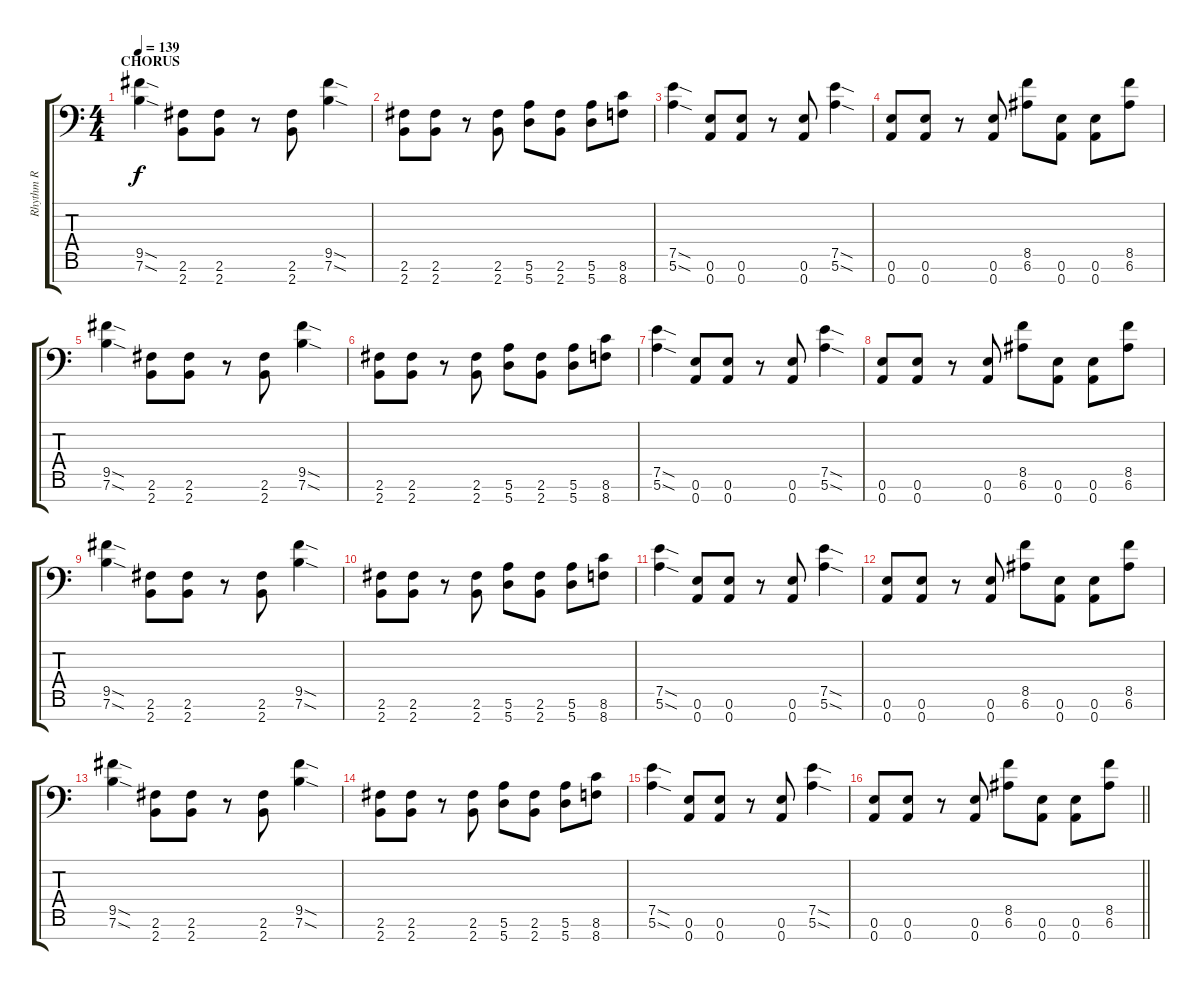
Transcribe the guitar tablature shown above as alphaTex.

\track ("Rhythm R" "Rhythm R") {instrument overdrivenguitar}
\staff {score tabs}
\tuning (E4 B3 G3 D3 A2 E2 A1) {hide}
\ts (4 4)
\section ("" "CHORUS")
\tempo 139
\clef f4
\ks c
(9.5{sod} 7.6{sod}).4{dy f} (2.6 2.7).8 (2.6 2.7).8 r.8 (2.6 2.7).8 (9.5{sod} 7.6{sod}).4 |
(2.6 2.7).8 (2.6 2.7).8 r.8 (2.6 2.7).8 (5.6 5.7).8 (2.6 2.7).8 (5.6 5.7).8 (8.6 8.7).8 |
(7.5{sod} 5.6{sod}).4 (0.6 0.7).8 (0.6 0.7).8 r.8 (0.6 0.7).8 (7.5{sod} 5.6{sod}).4 |
(0.6 0.7).8 (0.6 0.7).8 r.8 (0.6 0.7).8 (8.5 6.6).8 (0.6 0.7).8 (0.6 0.7).8 (8.5 6.6).8 |
(9.5{sod} 7.6{sod}).4 (2.6 2.7).8 (2.6 2.7).8 r.8 (2.6 2.7).8 (9.5{sod} 7.6{sod}).4 |
(2.6 2.7).8 (2.6 2.7).8 r.8 (2.6 2.7).8 (5.6 5.7).8 (2.6 2.7).8 (5.6 5.7).8 (8.6 8.7).8 |
(7.5{sod} 5.6{sod}).4 (0.6 0.7).8 (0.6 0.7).8 r.8 (0.6 0.7).8 (7.5{sod} 5.6{sod}).4 |
(0.6 0.7).8 (0.6 0.7).8 r.8 (0.6 0.7).8 (8.5 6.6).8 (0.6 0.7).8 (0.6 0.7).8 (8.5 6.6).8 |
(9.5{sod} 7.6{sod}).4 (2.6 2.7).8 (2.6 2.7).8 r.8 (2.6 2.7).8 (9.5{sod} 7.6{sod}).4 |
(2.6 2.7).8 (2.6 2.7).8 r.8 (2.6 2.7).8 (5.6 5.7).8 (2.6 2.7).8 (5.6 5.7).8 (8.6 8.7).8 |
(7.5{sod} 5.6{sod}).4 (0.6 0.7).8 (0.6 0.7).8 r.8 (0.6 0.7).8 (7.5{sod} 5.6{sod}).4 |
(0.6 0.7).8 (0.6 0.7).8 r.8 (0.6 0.7).8 (8.5 6.6).8 (0.6 0.7).8 (0.6 0.7).8 (8.5 6.6).8 |
(9.5{sod} 7.6{sod}).4 (2.6 2.7).8 (2.6 2.7).8 r.8 (2.6 2.7).8 (9.5{sod} 7.6{sod}).4 |
(2.6 2.7).8 (2.6 2.7).8 r.8 (2.6 2.7).8 (5.6 5.7).8 (2.6 2.7).8 (5.6 5.7).8 (8.6 8.7).8 |
(7.5{sod} 5.6{sod}).4 (0.6 0.7).8 (0.6 0.7).8 r.8 (0.6 0.7).8 (7.5{sod} 5.6{sod}).4 |
\barLineRight lightlight
(0.6 0.7).8 (0.6 0.7).8 r.8 (0.6 0.7).8 (8.5 6.6).8 (0.6 0.7).8 (0.6 0.7).8 (8.5 6.6).8
